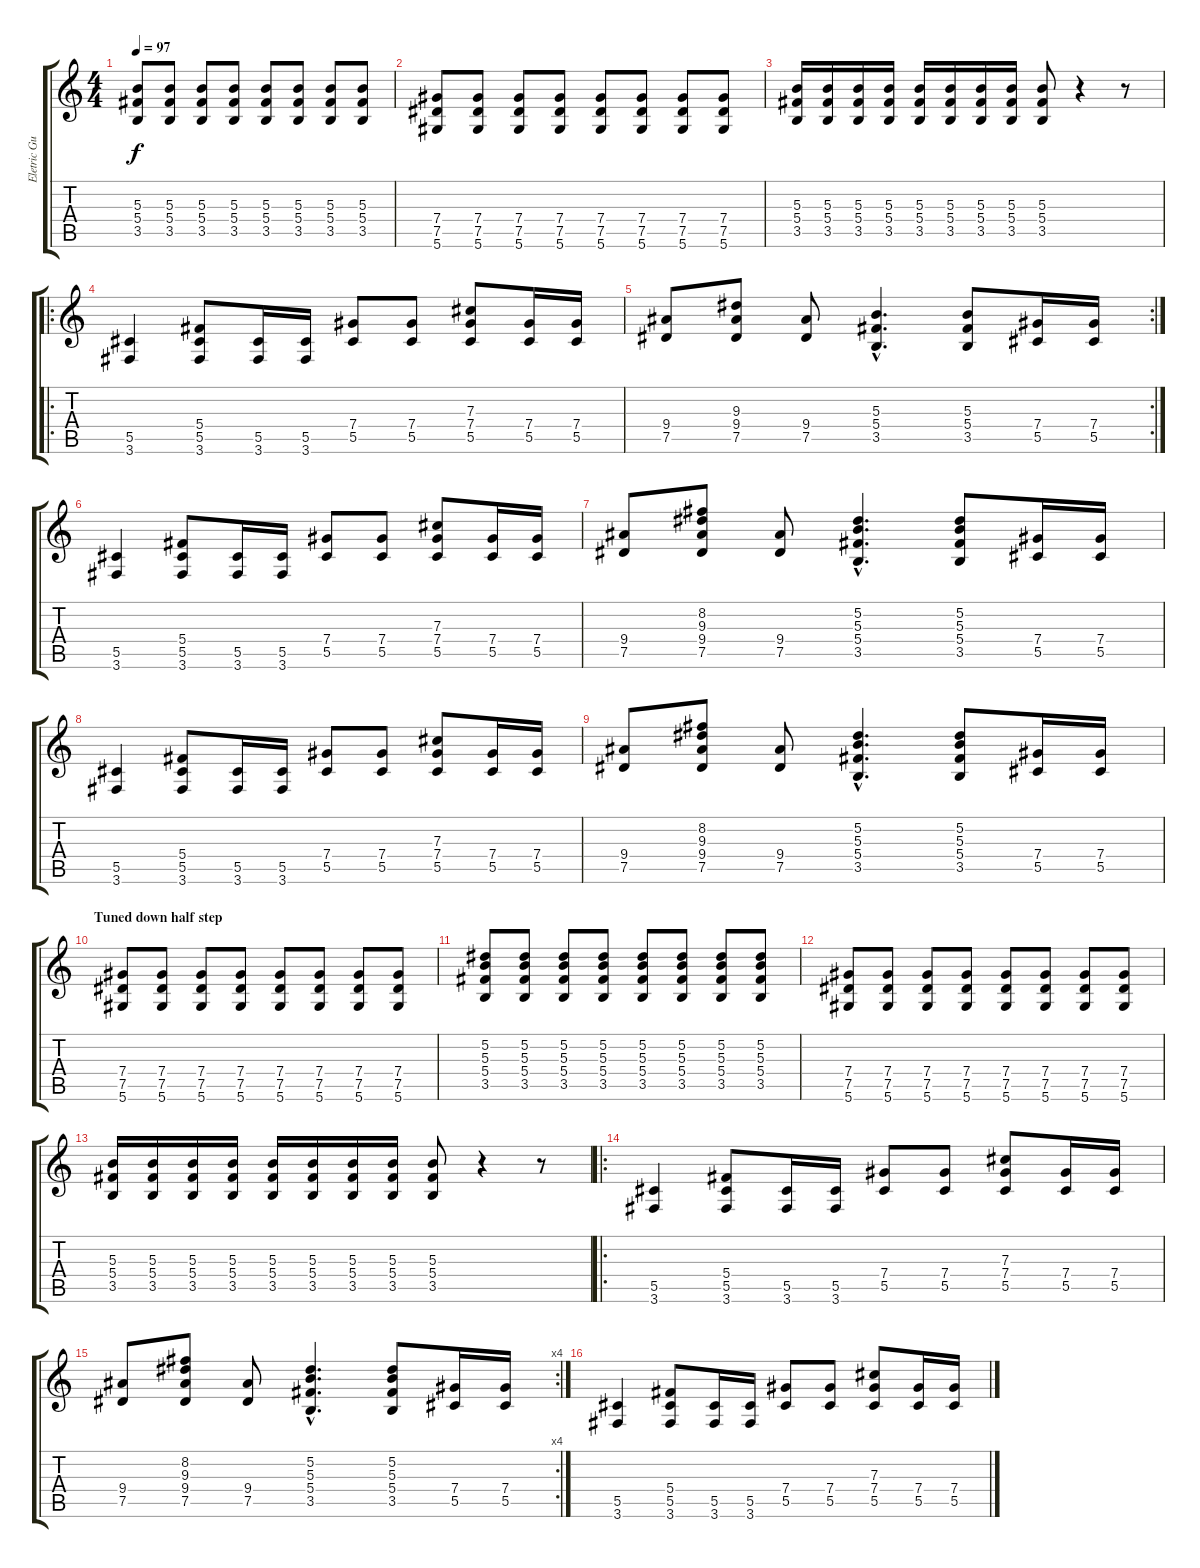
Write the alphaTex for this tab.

\track ("Eletric Guitar (Overdriven)" "Eletric Gu") {instrument distortionguitar}
\staff {score tabs}
\tuning (Eb4 Bb3 Gb3 Db3 Ab2 Eb2) {hide}
\ts (4 4)
\tempo 97
\clef g2
\ks c
(5.3 5.4 3.5).8{dy f} (5.3 5.4 3.5).8 (5.3 5.4 3.5).8 (5.3 5.4 3.5).8 (5.3 5.4 3.5).8 (5.3 5.4 3.5).8 (5.3 5.4 3.5).8 (5.3 5.4 3.5).8 |
(7.4 7.5 5.6).8 (7.4 7.5 5.6).8 (7.4 7.5 5.6).8 (7.4 7.5 5.6).8 (7.4 7.5 5.6).8 (7.4 7.5 5.6).8 (7.4 7.5 5.6).8 (7.4 7.5 5.6).8 |
(5.3 5.4 3.5).16 (5.3 5.4 3.5).16 (5.3 5.4 3.5).16 (5.3 5.4 3.5).16 (5.3 5.4 3.5).16 (5.3 5.4 3.5).16 (5.3 5.4 3.5).16 (5.3 5.4 3.5).16 (5.3 5.4 3.5).8 r.4 r.8 |
\ro
(5.5 3.6).4 (5.4 5.5 3.6).8 (5.5 3.6).16 (5.5 3.6).16 (7.4 5.5).8 (7.4 5.5).8 (7.3 7.4 5.5).8 (7.4 5.5).16 (7.4 5.5).16 |
\rc 2
(9.4 7.5).8 (9.3 9.4 7.5).8 (9.4 7.5).8 (5.3{hac} 5.4{hac} 3.5{hac}).4{d} (5.3 5.4 3.5).8 (7.4 5.5).16 (7.4 5.5).16 |
(5.5 3.6).4 (5.4 5.5 3.6).8 (5.5 3.6).16 (5.5 3.6).16 (7.4 5.5).8 (7.4 5.5).8 (7.3 7.4 5.5).8 (7.4 5.5).16 (7.4 5.5).16 |
(9.4 7.5).8 (8.2 9.3 9.4 7.5).8 (9.4 7.5).8 (5.2{hac} 5.3{hac} 5.4{hac} 3.5{hac}).4{d} (5.2 5.3 5.4 3.5).8 (7.4 5.5).16 (7.4 5.5).16 |
(5.5 3.6).4 (5.4 5.5 3.6).8 (5.5 3.6).16 (5.5 3.6).16 (7.4 5.5).8 (7.4 5.5).8 (7.3 7.4 5.5).8 (7.4 5.5).16 (7.4 5.5).16 |
(9.4 7.5).8 (8.2 9.3 9.4 7.5).8 (9.4 7.5).8 (5.2{hac} 5.3{hac} 5.4{hac} 3.5{hac}).4{d} (5.2 5.3 5.4 3.5).8 (7.4 5.5).16 (7.4 5.5).16 |
\section ("" "Tuned down half step")
(7.4 7.5 5.6).8 (7.4 7.5 5.6).8 (7.4 7.5 5.6).8 (7.4 7.5 5.6).8 (7.4 7.5 5.6).8 (7.4 7.5 5.6).8 (7.4 7.5 5.6).8 (7.4 7.5 5.6).8 |
(5.2 5.3 5.4 3.5).8 (5.2 5.3 5.4 3.5).8 (5.2 5.3 5.4 3.5).8 (5.2 5.3 5.4 3.5).8 (5.2 5.3 5.4 3.5).8 (5.2 5.3 5.4 3.5).8 (5.2 5.3 5.4 3.5).8 (5.2 5.3 5.4 3.5).8 |
(7.4 7.5 5.6).8 (7.4 7.5 5.6).8 (7.4 7.5 5.6).8 (7.4 7.5 5.6).8 (7.4 7.5 5.6).8 (7.4 7.5 5.6).8 (7.4 7.5 5.6).8 (7.4 7.5 5.6).8 |
(5.3 5.4 3.5).16 (5.3 5.4 3.5).16 (5.3 5.4 3.5).16 (5.3 5.4 3.5).16 (5.3 5.4 3.5).16 (5.3 5.4 3.5).16 (5.3 5.4 3.5).16 (5.3 5.4 3.5).16 (5.3 5.4 3.5).8 r.4 r.8 |
\ro
(5.5 3.6).4 (5.4 5.5 3.6).8 (5.5 3.6).16 (5.5 3.6).16 (7.4 5.5).8 (7.4 5.5).8 (7.3 7.4 5.5).8 (7.4 5.5).16 (7.4 5.5).16 |
\rc 4
(9.4 7.5).8 (8.2 9.3 9.4 7.5).8 (9.4 7.5).8 (5.2{hac} 5.3{hac} 5.4{hac} 3.5{hac}).4{d} (5.2 5.3 5.4 3.5).8 (7.4 5.5).16 (7.4 5.5).16 |
(5.5 3.6).4 (5.4 5.5 3.6).8 (5.5 3.6).16 (5.5 3.6).16 (7.4 5.5).8 (7.4 5.5).8 (7.3 7.4 5.5).8 (7.4 5.5).16 (7.4 5.5).16
